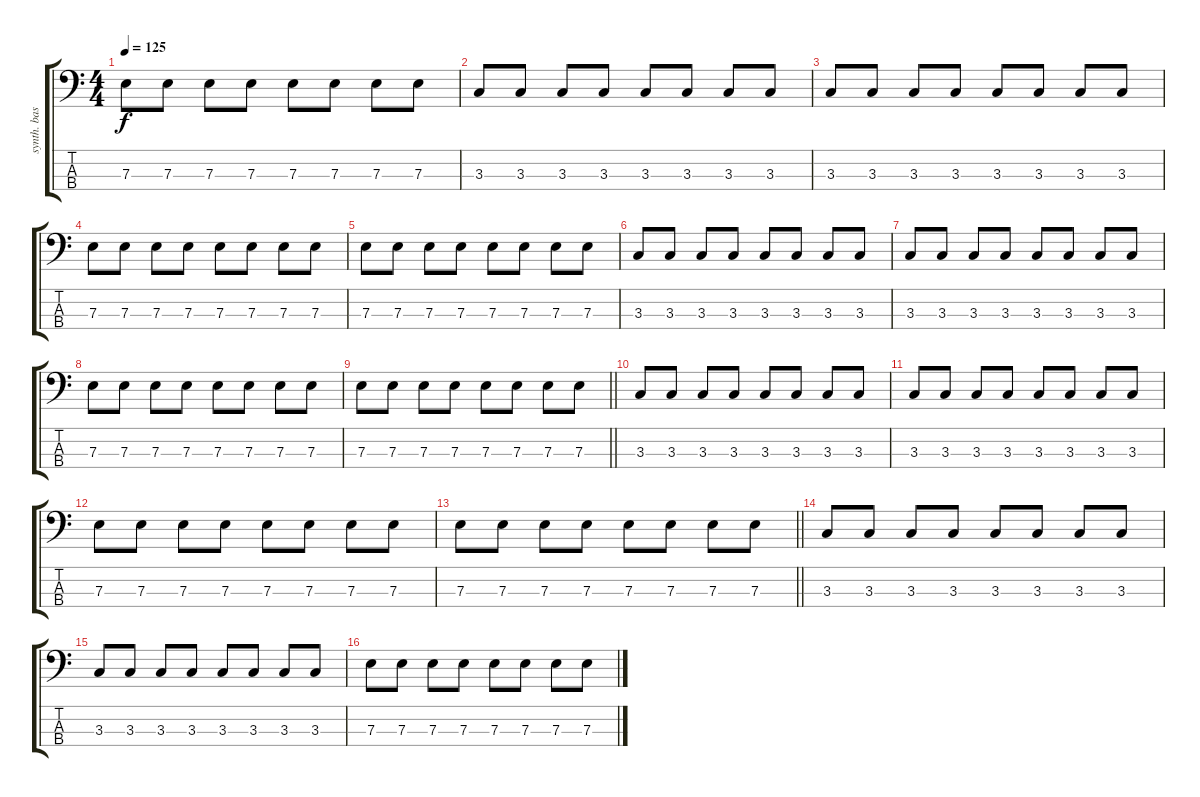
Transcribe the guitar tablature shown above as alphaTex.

\track ("synth. bass" "synth. bas") {instrument fretlessbass}
\staff {score tabs}
\tuning (G2 D2 A1 E1) {hide}
\ts (4 4)
\tempo 125
\clef f4
\ks c
7.3.8{dy f} 7.3.8 7.3.8 7.3.8 7.3.8 7.3.8 7.3.8 7.3.8 |
3.3.8 3.3.8 3.3.8 3.3.8 3.3.8 3.3.8 3.3.8 3.3.8 |
3.3.8 3.3.8 3.3.8 3.3.8 3.3.8 3.3.8 3.3.8 3.3.8 |
7.3.8 7.3.8 7.3.8 7.3.8 7.3.8 7.3.8 7.3.8 7.3.8 |
7.3.8 7.3.8 7.3.8 7.3.8 7.3.8 7.3.8 7.3.8 7.3.8 |
3.3.8 3.3.8 3.3.8 3.3.8 3.3.8 3.3.8 3.3.8 3.3.8 |
3.3.8 3.3.8 3.3.8 3.3.8 3.3.8 3.3.8 3.3.8 3.3.8 |
7.3.8 7.3.8 7.3.8 7.3.8 7.3.8 7.3.8 7.3.8 7.3.8 |
\barLineRight lightlight
7.3.8 7.3.8 7.3.8 7.3.8 7.3.8 7.3.8 7.3.8 7.3.8 |
3.3.8 3.3.8 3.3.8 3.3.8 3.3.8 3.3.8 3.3.8 3.3.8 |
3.3.8 3.3.8 3.3.8 3.3.8 3.3.8 3.3.8 3.3.8 3.3.8 |
7.3.8 7.3.8 7.3.8 7.3.8 7.3.8 7.3.8 7.3.8 7.3.8 |
\barLineRight lightlight
7.3.8 7.3.8 7.3.8 7.3.8 7.3.8 7.3.8 7.3.8 7.3.8 |
3.3.8 3.3.8 3.3.8 3.3.8 3.3.8 3.3.8 3.3.8 3.3.8 |
3.3.8 3.3.8 3.3.8 3.3.8 3.3.8 3.3.8 3.3.8 3.3.8 |
7.3.8 7.3.8 7.3.8 7.3.8 7.3.8 7.3.8 7.3.8 7.3.8
